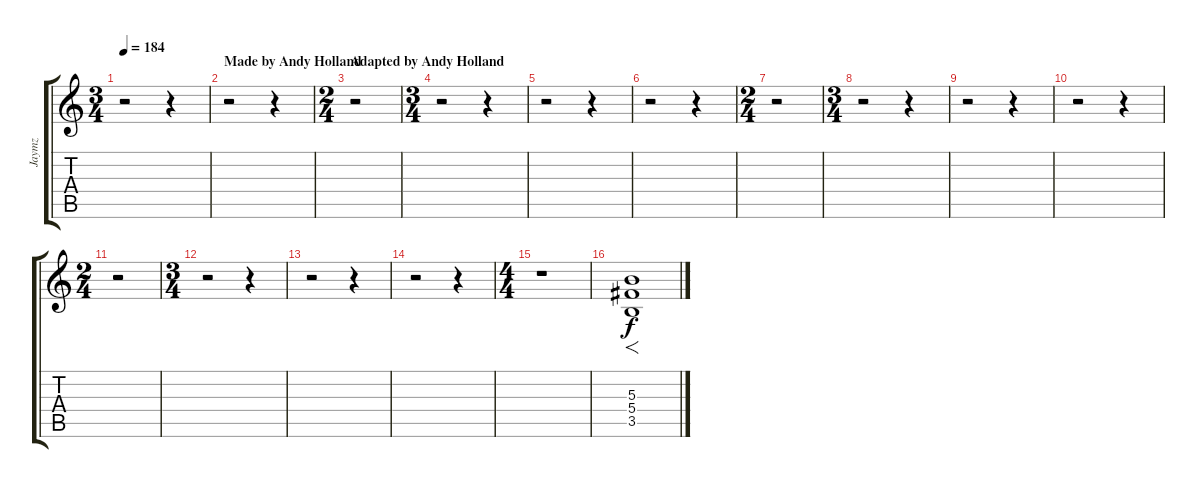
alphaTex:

\track ("Jaymz" "Jaymz") {instrument distortionguitar}
\staff {score tabs}
\tuning (Eb4 Bb3 Gb3 Db3 Ab2 Eb2) {hide}
\ts (3 4)
\tempo 184
\tempo 82
\tempo 184
\clef g2
\ks c
r.2{dy f instrument distortionguitar} r.4 |
\section ("" "Made by Andy Holland")
r.2 r.4 |
\ts (2 4)
\section ("" "Adapted by Andy Holland")
r.2 |
\ts (3 4)
r.2 r.4 |
r.2 r.4 |
r.2 r.4 |
\ts (2 4)
r.2 |
\ts (3 4)
r.2 r.4 |
r.2 r.4 |
r.2 r.4 |
\ts (2 4)
r.2 |
\ts (3 4)
r.2 r.4 |
r.2 r.4 |
r.2 r.4 |
\ts (4 4)
r.1 |
(5.3 5.4 3.5).1{f}
